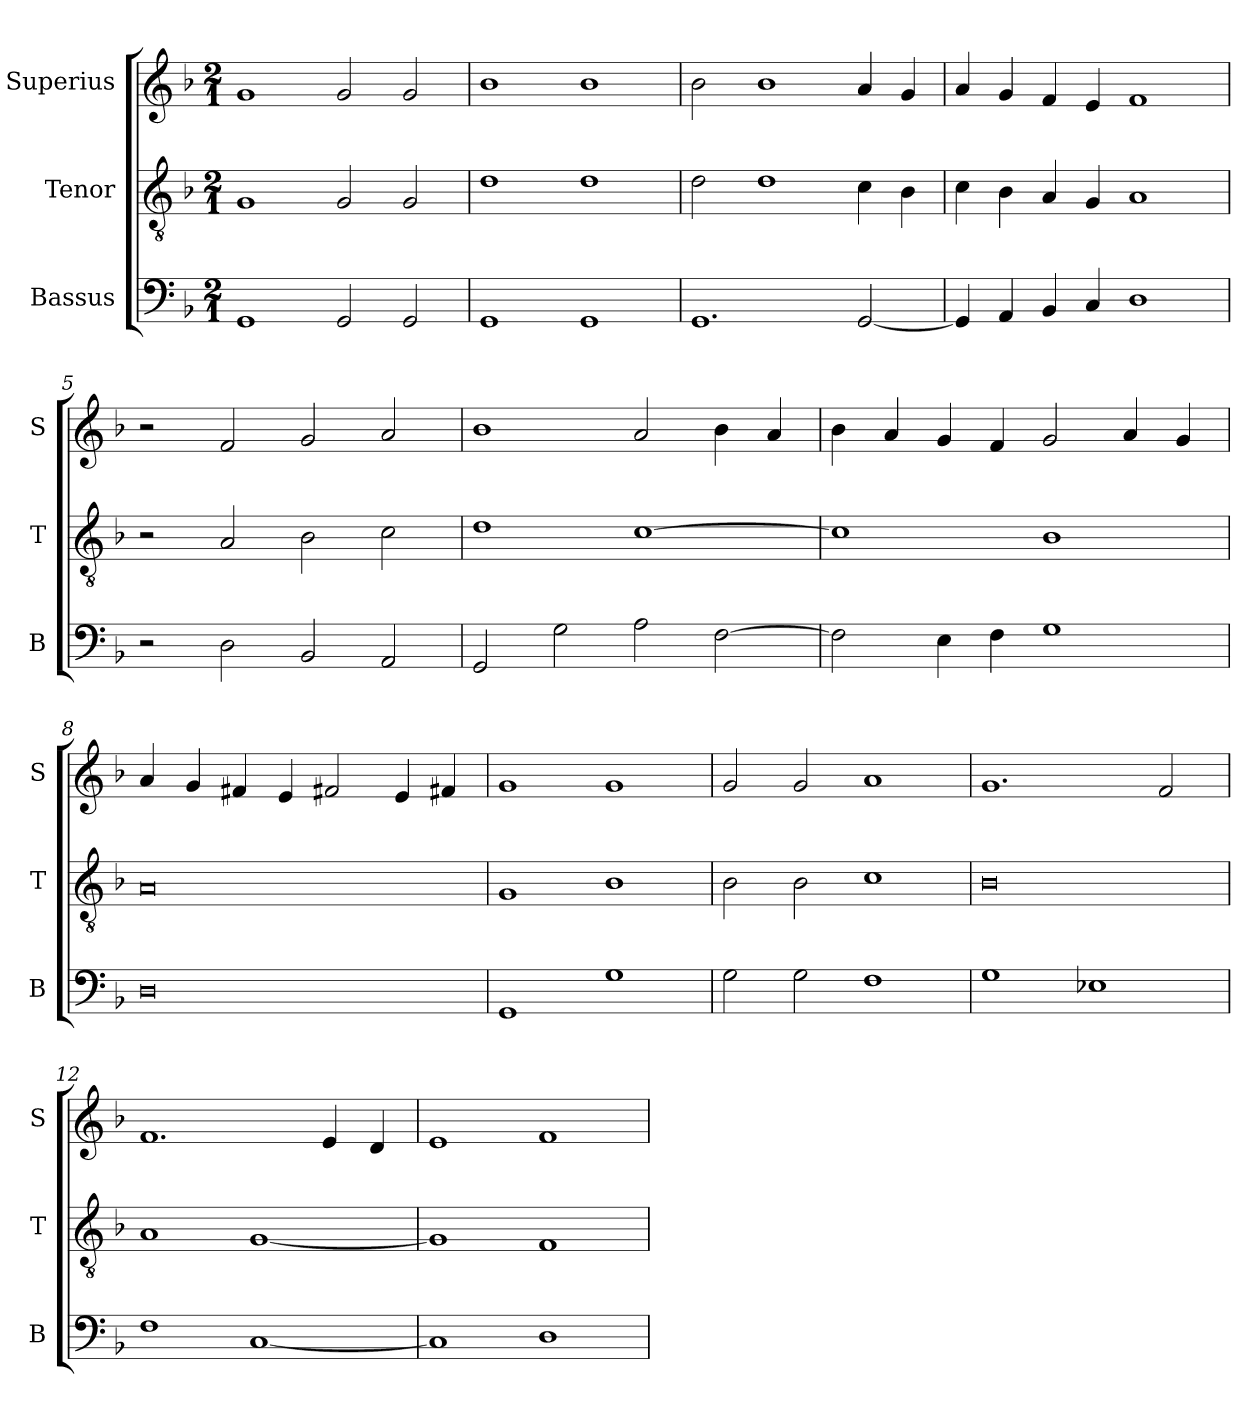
**kern	**kern	**kern
*part3	*part2	*part1
*staff3	*staff2	*staff1
*I"Bassus	*I"Tenor	*I"Superius
*I'B	*I'T	*I'S
*clefF4	*clefGv2	*clefG2
*k[b-]	*k[b-]	*k[b-]
*M2/1	*M2/1	*M2/1
=1	=1	=1
1GG	1G	1g
2GG	2G	2g
2GG	2G	2g
=2	=2	=2
1GG	1d	1b-
1GG	1d	1b-
=3	=3	=3
1.GG	2d	2b-
.	1d	1b-
[2GG	4c	4a
.	4B-	4g
=4	=4	=4
4GG]	4c	4a
4AA	4B-	4g
4BB-	4A	4f
4C	4G	4e
1D	1A	1f
=5	=5	=5
2r	2r	2r
2D	2A	2f
2BB-	2B-	2g
2AA	2c	2a
=6	=6	=6
2GG	1d	1b-
2G	.	.
2A	[1c	2a
[2F	.	4b-
.	.	4a
=7	=7	=7
2F]	1c]	4b-
.	.	4a
4E	.	4g
4F	.	4f
1G	1B-	2g
.	.	4a
.	.	4g
=8	=8	=8
0D	0A	4a
.	.	4g
.	.	4f#X
.	.	4e
.	.	2f#X
.	.	4e
.	.	4f#X
=9	=9	=9
1GG	1G	1g
1G	1B-	1g
=10	=10	=10
2G	2B-	2g
2G	2B-	2g
1F	1c	1a
=11	=11	=11
1G	0B-	1.g
1E-X	.	.
.	.	2f
=12	=12	=12
1F	1A	1.f
[1C	[1G	.
.	.	4e
.	.	4d
=13	=13	=13
1C]	1G]	1e
1D	1F	1f
=	=	=
*-	*-	*-
